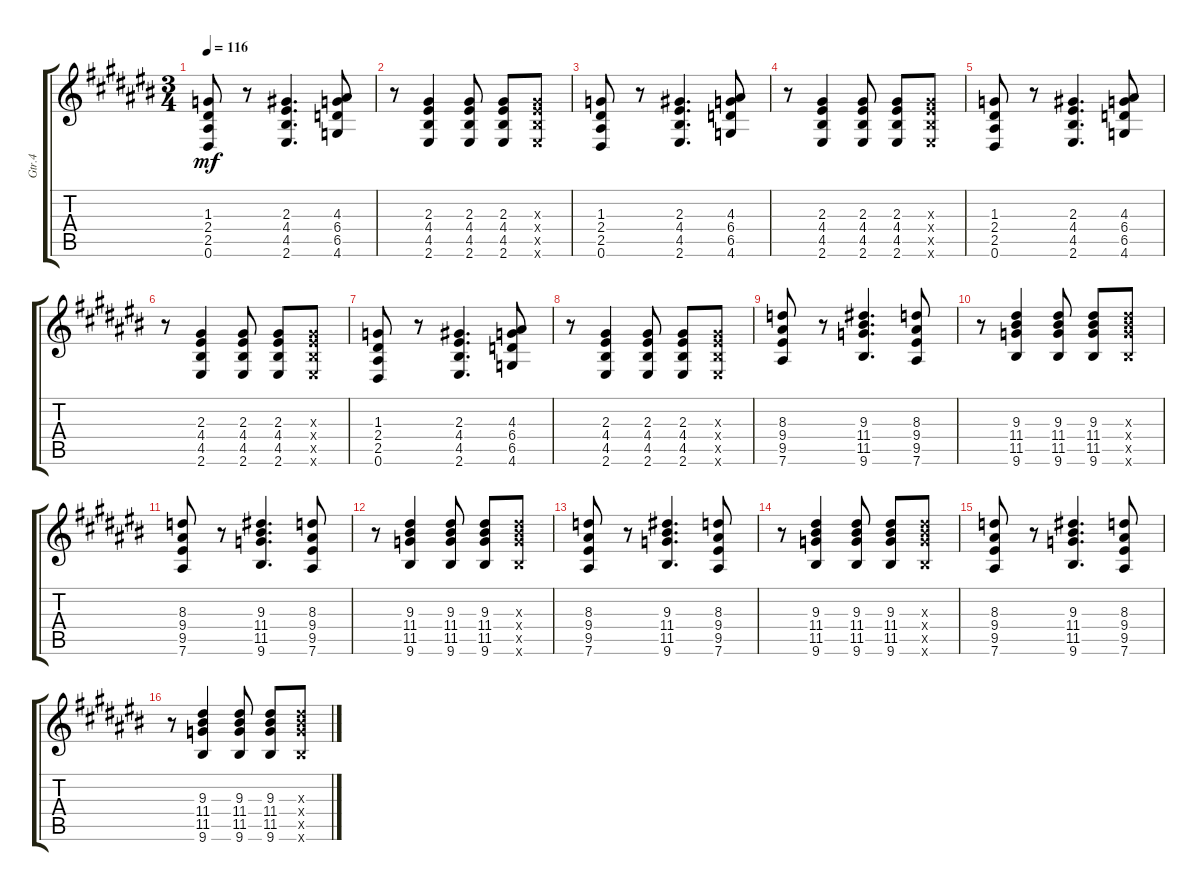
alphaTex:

\track ("Gtr.4" "Gtr.4") {instrument electricguitarmuted}
\staff {score tabs}
\tuning (Eb4 Bb3 Gb3 Db3 Ab2 Eb2) {hide}
\ts (3 4)
\tempo 116
\clef g2
\ks c#
(1.3 2.4 2.5 0.6).8{dy mf} r.8 (2.3 4.4 4.5 2.6).4{d} (4.3 6.4 6.5 4.6).8 |
r.8 (2.3 4.4 4.5 2.6).4 (2.3 4.4 4.5 2.6).8 (2.3 4.4 4.5 2.6).8 (2.3{x} 4.4{x} 4.5{x} 2.6{x}).8 |
(1.3 2.4 2.5 0.6).8 r.8 (2.3 4.4 4.5 2.6).4{d} (4.3 6.4 6.5 4.6).8 |
r.8 (2.3 4.4 4.5 2.6).4 (2.3 4.4 4.5 2.6).8 (2.3 4.4 4.5 2.6).8 (2.3{x} 4.4{x} 4.5{x} 2.6{x}).8 |
(1.3 2.4 2.5 0.6).8 r.8 (2.3 4.4 4.5 2.6).4{d} (4.3 6.4 6.5 4.6).8 |
r.8 (2.3 4.4 4.5 2.6).4 (2.3 4.4 4.5 2.6).8 (2.3 4.4 4.5 2.6).8 (2.3{x} 4.4{x} 4.5{x} 2.6{x}).8 |
(1.3 2.4 2.5 0.6).8 r.8 (2.3 4.4 4.5 2.6).4{d} (4.3 6.4 6.5 4.6).8 |
r.8 (2.3 4.4 4.5 2.6).4 (2.3 4.4 4.5 2.6).8 (2.3 4.4 4.5 2.6).8 (2.3{x} 4.4{x} 4.5{x} 2.6{x}).8 |
(8.3 9.4 9.5 7.6).8 r.8 (9.3 11.4 11.5 9.6).4{d} (8.3 9.4 9.5 7.6).8 |
r.8 (9.3 11.4 11.5 9.6).4 (9.3 11.4 11.5 9.6).8 (9.3 11.4 11.5 9.6).8 (9.3{x} 11.4{x} 11.5{x} 9.6{x}).8 |
(8.3 9.4 9.5 7.6).8 r.8 (9.3 11.4 11.5 9.6).4{d} (8.3 9.4 9.5 7.6).8 |
r.8 (9.3 11.4 11.5 9.6).4 (9.3 11.4 11.5 9.6).8 (9.3 11.4 11.5 9.6).8 (9.3{x} 11.4{x} 11.5{x} 9.6{x}).8 |
(8.3 9.4 9.5 7.6).8 r.8 (9.3 11.4 11.5 9.6).4{d} (8.3 9.4 9.5 7.6).8 |
r.8 (9.3 11.4 11.5 9.6).4 (9.3 11.4 11.5 9.6).8 (9.3 11.4 11.5 9.6).8 (9.3{x} 11.4{x} 11.5{x} 9.6{x}).8 |
(8.3 9.4 9.5 7.6).8 r.8 (9.3 11.4 11.5 9.6).4{d} (8.3 9.4 9.5 7.6).8 |
r.8 (9.3 11.4 11.5 9.6).4 (9.3 11.4 11.5 9.6).8 (9.3 11.4 11.5 9.6).8 (9.3{x} 11.4{x} 11.5{x} 9.6{x}).8
